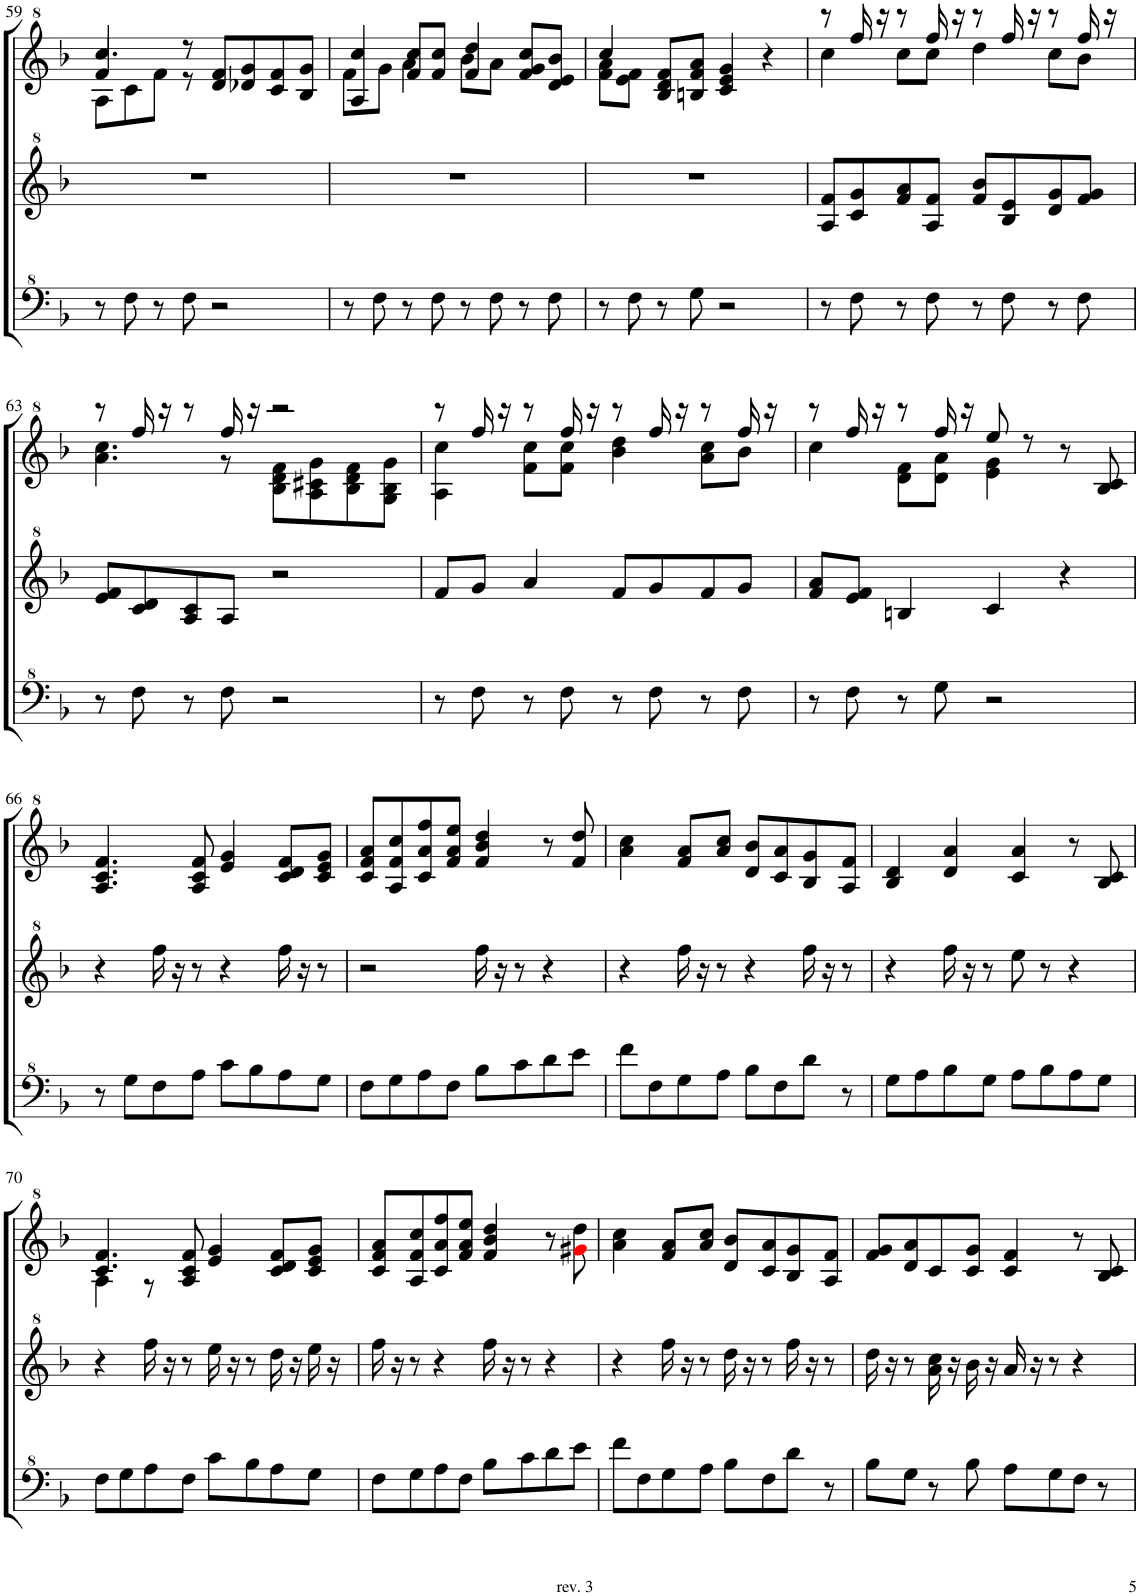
**kern	**kern	**kern
*part3	*part2	*part1
*staff3	*staff2	*staff1
*I"パンフルート	*I"パンフルート	*I"パンフルート
!!LO:PB:g=z
*clefF^4	*clefG^2	*clefG^2
*k[b-]	*k[b-]	*k[b-]
*M4/4	*M4/4	*M4/4
=59	=59	=59
*	*	*^
*	*	*	*^
8r	1r	4.ccc/	8a\L	4ff/
8f\	.	.	8cc\	.
8r	.	.	8ff\J	2.ryy
8f\	.	8r	8r	.
2r	.	8dd/ 8ff/L	2ryy	.
.	.	8dd-X/ 8gg/	.	.
.	.	8cc/ 8ff/	.	.
.	.	8b-/ 8gg/J	.	.
*	*	*	*v	*v
=60	=60	=60	=60
8r	1r	4a/ 4ccc/	8ff\L
8f\	.	.	8gg\J
8r	.	8ff/ 8ccc/L	4aa\
8f\	.	8ff/ 8ccc/J	.
8r	.	4ff/ 4ddd/	8bb-\L
8f\	.	.	8aa\J
8r	.	8ff/ 8gg/ 8ccc/L	4ryy
8f\	.	8dd/ 8ee/ 8bb-/J	.
=61	=61	=61	=61
8r	1r	4ccc/	8ff\ 8aa\L
8f\	.	.	8ee\ 8ff\J
8r	.	8b-/ 8dd/ 8ff/L	2.ryy
8g\	.	8bn/ 8ff/ 8aa/J	.
2r	.	4cc/ 4ee/ 4gg/	.
.	.	4r	.
=62	=62	=62	=62
8r	8a/ 8ff/L	8r	4ccc\
8f\	8cc/ 8gg/	16fff/	.
.	.	16r	.
8r	8ff/ 8aa/	8r	8ccc\L
8f\	8a/ 8ff/J	16fff/	8ccc\J
.	.	16r	.
8r	8ff/ 8bb-/L	8r	4ddd\
8f\	8b-/ 8ee/	16fff/	.
.	.	16r	.
8r	8dd/ 8gg/	8r	8ccc\L
8f\	8ff/ 8gg/J	16fff/	8bb-\J
.	.	16r	.
!!LO:LB:g=z	!!
=63	=63	=63	=63
8r	8ee/ 8ff/L	8r	4.aa\ 4.ccc\
8f\	8cc/ 8dd/	16fff/	.
.	.	16r	.
8r	8a/ 8cc/	8r	.
8f\	8a/J	16fff/	8r
.	.	16r	.
2r	2r	2r	8b-\ 8dd\ 8ff\L
.	.	.	8a\ 8cc#X\ 8gg\
.	.	.	8b-\ 8dd\ 8ff\
.	.	.	8g\ 8b-\ 8gg\J
=64	=64	=64	=64
8r	8ff/L	8r	4a\ 4ccc\
8f\	8gg/J	16fff/	.
.	.	16r	.
8r	4aa/	8r	8ff\ 8ccc\L
8f\	.	16fff/	8ff\ 8ccc\J
.	.	16r	.
8r	8ff/L	8r	4bb-\ 4ddd\
8f\	8gg/	16fff/	.
.	.	16r	.
8r	8ff/	8r	8aa\ 8ccc\L
8f\	8gg/J	16fff/	8bb-\J
.	.	16r	.
=65	=65	=65	=65
8r	8ff/ 8aa/L	8r	4ccc\
8f\	8ee/ 8ff/J	16fff/	.
.	.	16r	.
8r	4bn/	8r	8dd\ 8ff\L
8g\	.	16fff/	8dd\ 8aa\J
.	.	16r	.
2r	4cc/	8eee/	4ee\ 4gg\
.	.	8r	.
.	4r	8r	4ryy
.	.	8b-/ 8cc/	.
*	*	*v	*v
!!LO:LB:g=z
=66	=66	=66
8r	4r	4.a/ 4.cc/ 4.ff/
8g\L	.	.
8f\	16fff\	.
.	16r	.
8a\J	8r	8a/ 8cc/ 8ff/
8cc\L	4r	4ee/ 4gg/
8b-\	.	.
8a\	16fff\	8cc/ 8dd/ 8ff/L
.	16r	.
8g\J	8r	8cc/ 8ee/ 8gg/J
=67	=67	=67
8f\L	2r	8cc/ 8ff/ 8aa/L
8g\	.	8a/ 8ff/ 8ccc/
8a\	.	8cc/ 8aa/ 8fff/
8f\J	.	8ff/ 8aa/ 8eee/J
8b-\L	16fff\	4ff/ 4bb-/ 4ddd/
.	16r	.
8cc\	8r	.
8dd\	4r	8r
8ee\J	.	8ff/ 8ddd/
=68	=68	=68
8ff\L	4r	4aa\ 4ccc\
8f\	.	.
8g\	16fff\	8ff/ 8aa/L
.	16r	.
8a\J	8r	8aa/ 8ccc/J
8b-\L	4r	8dd/ 8bb-/L
8f\	.	8cc/ 8aa/
8dd\J	16fff\	8b-/ 8gg/
.	16r	.
8r	8r	8a/ 8ff/J
=69	=69	=69
8g\L	4r	4b-/ 4dd/
8a\	.	.
8b-\	16fff\	4dd/ 4aa/
.	16r	.
8g\J	8r	.
8a\L	8eee\	4cc/ 4aa/
8b-\	8r	.
8a\	4r	8r
8g\J	.	8b-/ 8cc/
!!LO:LB:g=z
=70	=70	=70
*	*	*^
8f\L	4r	4.cc/ 4.ff/	4a\
8g\	.	.	.
8a\	16fff\	.	8r
.	16r	.	.
8f\J	8r	8a/ 8cc/ 8ff/	2ryy
8cc\L	16eee\	4ee/ 4gg/	.
.	16r	.	.
8b-\	8r	.	.
8a\	16ddd\	8cc/ 8dd/ 8ff/L	.
.	16r	.	.
8g\J	16eee\	8cc/ 8ee/ 8gg/J	8ryy
.	16r	.	.
*	*	*v	*v
=71	=71	=71
8f\L	16fff\	8cc/ 8ff/ 8aa/L
.	16r	.
8g\	8r	8a/ 8ff/ 8ccc/
8a\	4r	8cc/ 8aa/ 8fff/
8f\J	.	8ff/ 8aa/ 8eee/J
8b-\L	16fff\	4ff/ 4bb-/ 4ddd/
.	16r	.
8cc\	8r	.
8dd\	4r	8r
8ee\J	.	8gg#Xi\ 8ddd\
=72	=72	=72
8ff\L	4r	4aa\ 4ccc\
8f\	.	.
8g\	16fff\	8ff/ 8aa/L
.	16r	.
8a\J	8r	8aa/ 8ccc/J
8b-\L	16ddd\	8dd/ 8bb-/L
.	16r	.
8f\	8r	8cc/ 8aa/
8dd\J	16fff\	8b-/ 8gg/
.	16r	.
8r	8r	8a/ 8ff/J
=73	=73	=73
8b-\L	16ddd\	8ff/ 8gg/L
.	16r	.
8g\J	8r	8dd/ 8aa/
8r	16aa\ 16ccc\	8cc/
.	16r	.
8b-\	16bb-\	8cc/ 8gg/J
.	16r	.
8a\L	16aa/	4cc/ 4ff/
.	16r	.
8g\	8r	.
8f\J	4r	8r
8r	.	8b-/ 8cc/
=	=	=
*-	*-	*-
